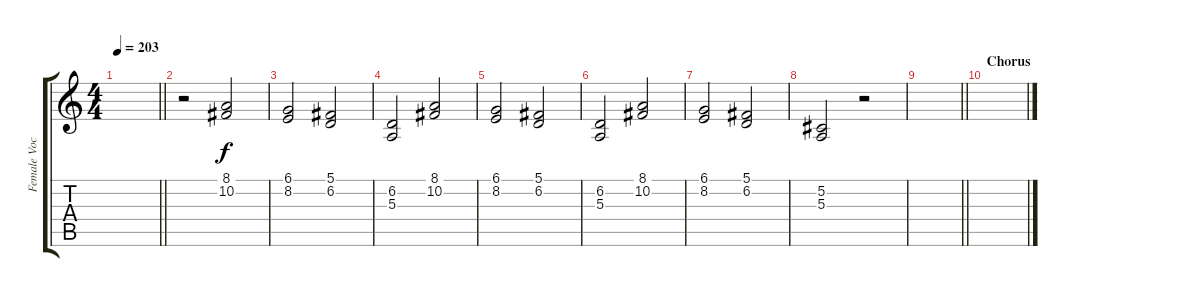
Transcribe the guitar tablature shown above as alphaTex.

\track ("Female Vocals" "Female Voc") {instrument synthvoice}
\staff {score tabs}
\tuning (Db4 Ab3 E3 B2 Gb2 B1) {hide}
\ts (4 4)
\tempo 203
\clef g2
\barLineRight lightlight
\ks c
|
r.2 (8.1 10.2).2 |
(6.1 8.2).2 (5.1 6.2).2 |
(6.2 5.3).2 (8.1 10.2).2 |
(6.1 8.2).2 (5.1 6.2).2 |
(6.2 5.3).2 (8.1 10.2).2 |
(6.1 8.2).2 (5.1 6.2).2 |
(5.2 5.3).2 r.2 |
\barLineRight lightlight
|
\section ("" "Chorus")
